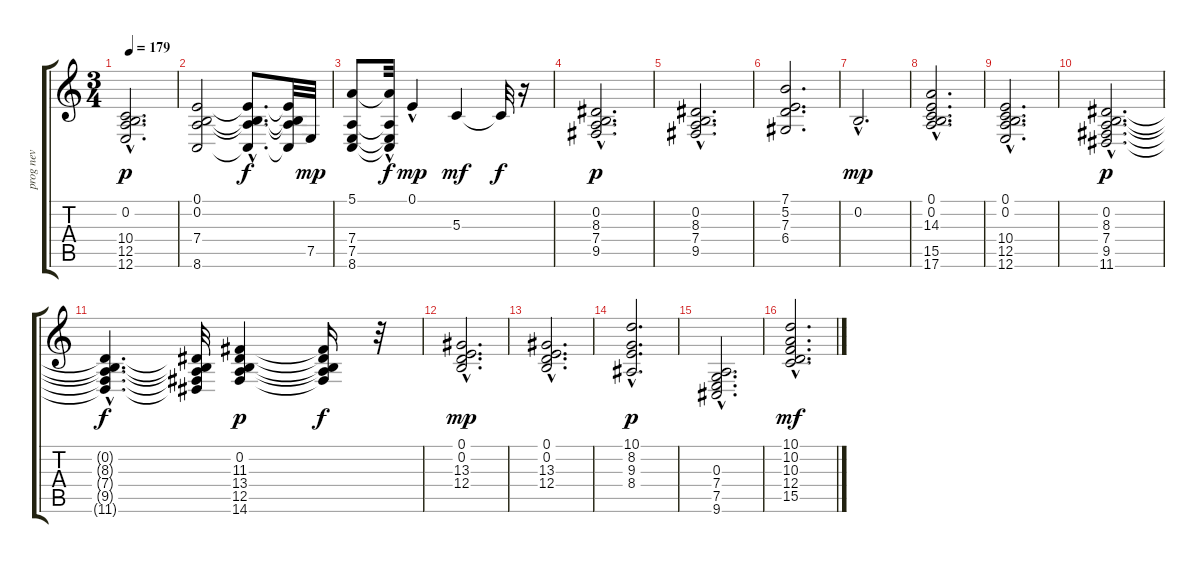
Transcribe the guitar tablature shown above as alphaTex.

\track ("prog nev" "prog nev") {instrument electricpiano2}
\staff {score tabs}
\tuning (E4 B3 G3 D3 A2 E2) {hide}
\ts (3 4)
\tempo 179
\clef g2
\ks c
(0.2{hac} 10.4{hac} 12.5{hac} 12.6).2{d dy p} |
(0.1 0.2 7.4 8.6).2 (0.1{hac t} 0.2{hac t} 7.4{hac t} 8.6{hac t}).8{d dy f} (0.1{t} 0.2{t} 7.4{t} 8.6{t}).32 7.5.32{dy mp} |
(5.1 7.4 7.5 8.6).8 (5.1{hac t} 7.4{t} 7.5{t} 8.6{t}).32{dy f} 0.1{hac}.4{dy mp} 5.3.4{dy mf} 5.3{t}.32{dy f} r.16 |
(0.2{hac} 8.3{hac} 7.4{hac} 9.5{hac}).2{d dy p} |
(0.2{hac} 8.3{hac} 7.4{hac} 9.5).2{d} |
(7.1 5.2 7.3 6.4).2{d} |
0.2{hac}.2{d dy mp} |
(0.1{hac} 0.2{hac} 14.3{hac} 15.5{hac} 17.6{hac}).2{d} |
(0.1{hac} 0.2{hac} 10.4{hac} 12.5{hac} 12.6{hac}).2{d} |
(0.2{hac} 8.3{hac} 7.4{hac} 9.5{hac} 11.6{hac}).2{d dy p} |
(0.2{hac t} 8.3{hac t} 7.4{hac t} 9.5{hac t} 11.6{hac t}).4{d dy f} (0.2{t} 8.3{t} 7.4{t} 9.5{t} 11.6{t}).32 (0.2 11.3 13.4 12.5 14.6).4{dy p} (0.2{t} 11.3{t} 13.4{t} 12.5{t} 14.6{t}).16{dy f} r.32 |
(0.1{hac} 0.2{hac} 13.3{hac} 12.4{hac}).2{d dy mp} |
(0.1{hac} 0.2 13.3{hac} 12.4{hac}).2{d} |
(10.1{hac} 8.2{hac} 9.3 8.4{hac}).2{d dy p} |
(0.3{hac} 7.4{hac} 7.5{hac} 9.6{hac}).2{d} |
(10.1{hac} 10.2{hac} 10.3{hac} 12.4{hac} 15.5{hac}).2{d dy mf}
